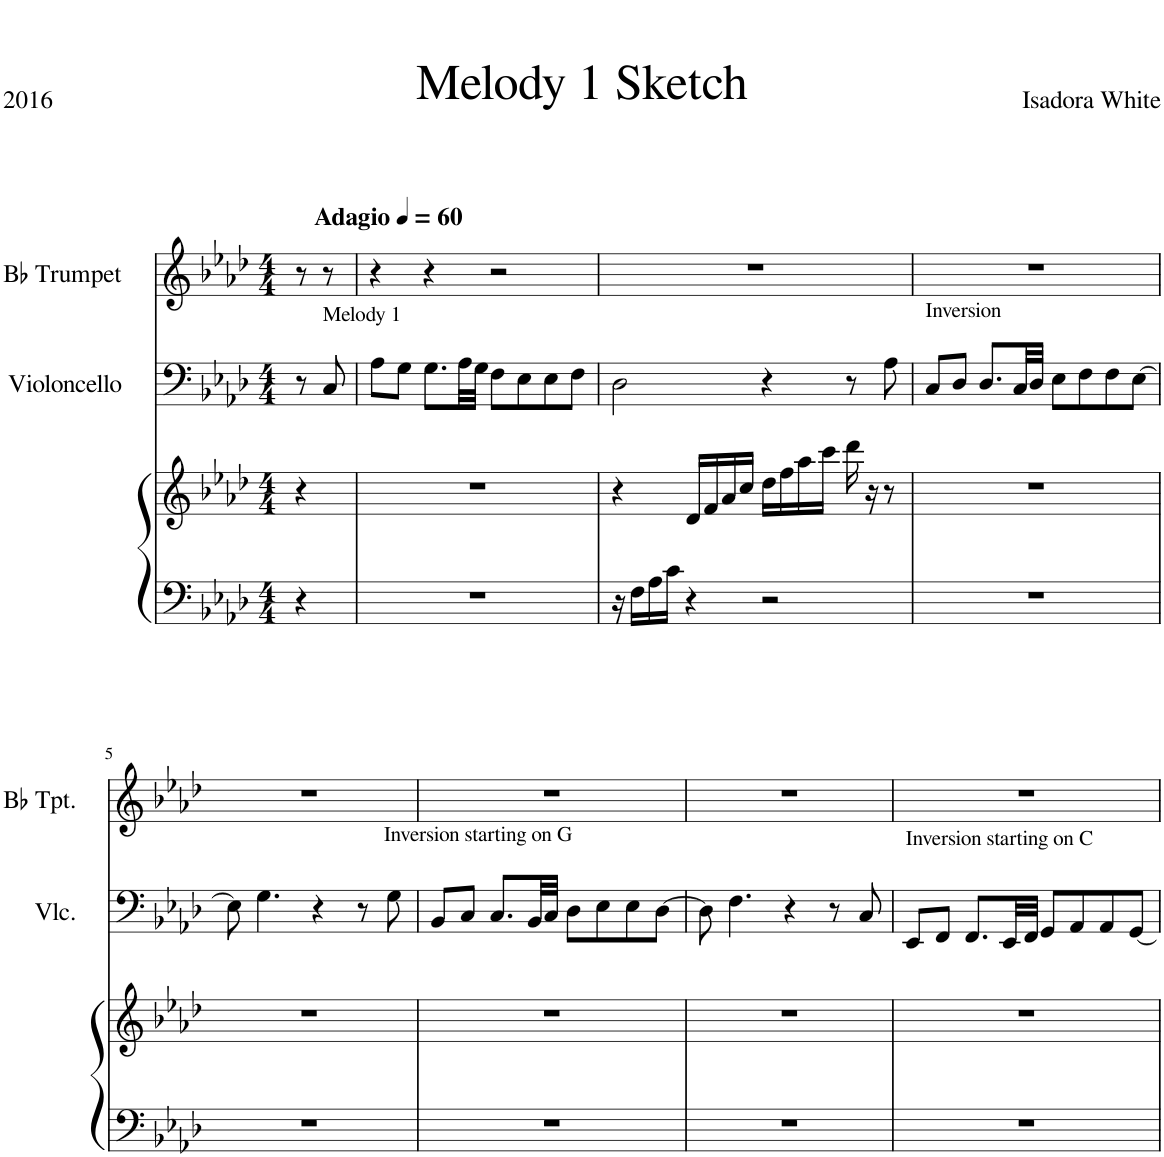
**kern	**kern	**kern	**kern
*part3	*part3	*part2	*part1
*staff4	*staff3	*staff2	*staff1
*I"Piano	*	*I"Violoncello	*I"Bb Trumpet
*I'Pno	*	*I'Vlc.	*I'Bb Tpt.
*clefF4	*clefG2	*clefF4	*clefG2
*	*	*	*ITrd1c2
*k[b-e-a-d-]	*k[b-e-a-d-]	*k[b-e-a-d-]	*k[b-e-a-d-]
*M4/4	*M4/4	*M4/4	*M4/4
=1	=1	=1	=1
4r	4r	8r	8r
!	!	!LO:TX:a:t=Melody 1	!
.	.	8C/	8r
=2	=2	=2	=2
*	*	*	*MM60
!	!	!	!LO:TX:a:B:t=Adagio
1r	1r	8A-\L	4r
.	.	8G\J	.
.	.	8.G\L	4r
.	.	32A-\LL	.
.	.	32G\JJJ	.
.	.	8F\L	2r
.	.	8E-\	.
.	.	8E-\	.
.	.	8F\J	.
=3	=3	=3	=3
16r	4r	2D-\	1r
16F\LL	.	.	.
16A-\	.	.	.
16c\JJ	.	.	.
4r	16d-/LL	.	.
.	16f/	.	.
.	16a-/	.	.
.	16cc/JJ	.	.
2r	16dd-\LL	4r	.
.	16ff\	.	.
.	16aa-\	.	.
.	16ccc\JJ	.	.
.	16ddd-\	8r	.
.	16r	.	.
.	8r	8A-\	.
=4	=4	=4	=4
!	!	!LO:TX:a:t=Inversion	!
1r	1r	8C/L	1r
.	.	8D-/J	.
.	.	8.D-/L	.
.	.	32C/LL	.
.	.	32D-/JJJ	.
.	.	8E-\L	.
.	.	8F\	.
.	.	8F\	.
.	.	[8E-\J	.
!!LO:LB:g=z
=5	=5	=5	=5
1r	1r	8E-\]	1r
.	.	4.G\	.
.	.	4r	.
.	.	8r	.
.	.	8G\	.
=6	=6	=6	=6
!	!	!LO:TX:a:t=Inversion starting on G	!
1r	1r	8BB-/L	1r
.	.	8C/J	.
.	.	8.C/L	.
.	.	32BB-/LL	.
.	.	32C/JJJ	.
.	.	8D-\L	.
.	.	8E-\	.
.	.	8E-\	.
.	.	[8D-\J	.
=7	=7	=7	=7
1r	1r	8D-\]	1r
.	.	4.F\	.
.	.	4r	.
.	.	8r	.
.	.	8C/	.
=8	=8	=8	=8
!	!	!LO:TX:a:t=Inversion starting on C	!
1r	1r	8EE-/L	1r
.	.	8FF/J	.
.	.	8.FF/L	.
.	.	32EE-/LL	.
.	.	32FF/JJJ	.
.	.	8GG/L	.
.	.	8AA-/	.
.	.	8AA-/	.
.	.	[8GG/J	.
=	=	=	=
*-	*-	*-	*-
